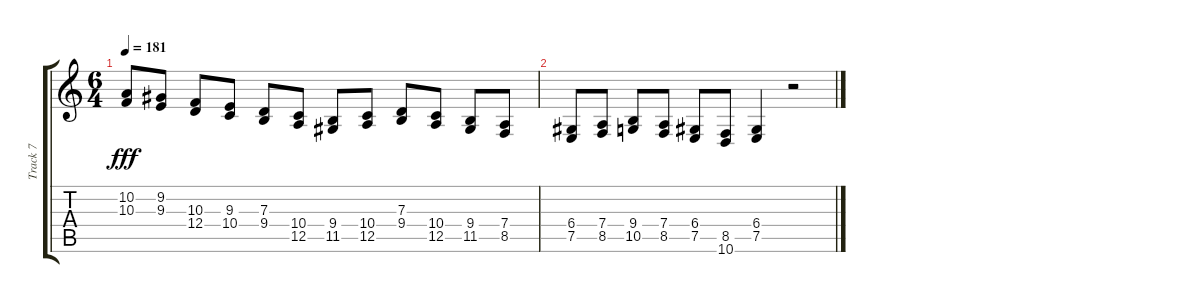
\track ("Track 7" "Track 7") {instrument stringensemble1}
\staff {score tabs}
\tuning (E4 B3 G3 D3 A2 E2) {hide}
\ts (6 4)
\tempo 181
\clef g2
\ks c
(10.2 10.3).8{dy fff} (9.2 9.3).8 (10.3 12.4).8 (9.3 10.4).8 (7.3 9.4).8 (10.4 12.5).8 (9.4 11.5).8 (10.4 12.5).8 (7.3 9.4).8 (10.4 12.5).8 (9.4 11.5).8 (7.4 8.5).8 |
(6.4 7.5).8 (7.4 8.5).8 (9.4 10.5).8 (7.4 8.5).8 (6.4 7.5).8 (8.5 10.6).8 (6.4 7.5).4 r.2
